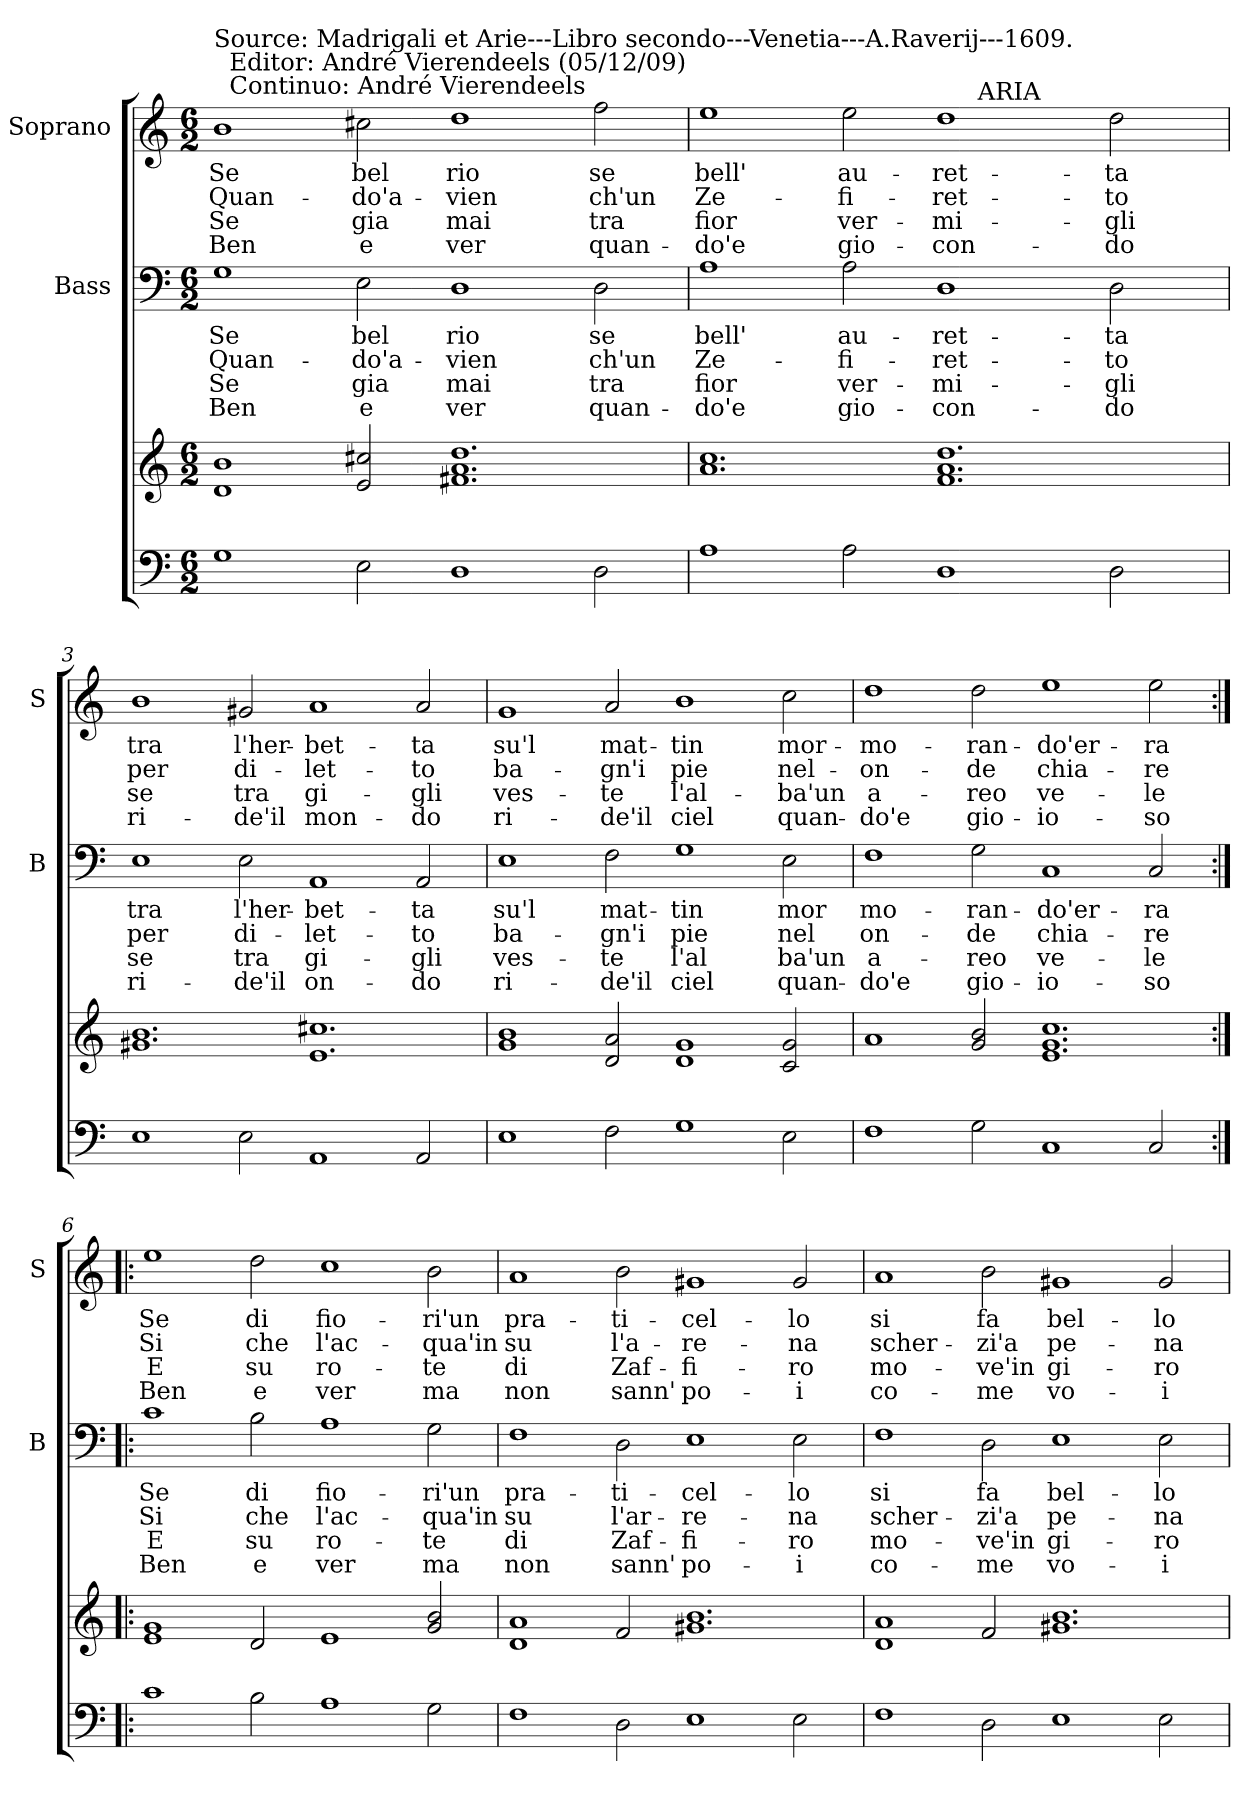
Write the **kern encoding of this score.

**kern	**kern	**kern	**text	**text	**text	**text	**kern	**text	**text	**text	**text
*part3	*part3	*part2	*part2	*part2	*part2	*part2	*part1	*part1	*part1	*part1	*part1
*staff4	*staff3	*staff2	*staff2	*staff2	*staff2	*staff2	*staff1	*staff1	*staff1	*staff1	*staff1
*	*	*I"Bass	*	*	*	*	*I"Soprano	*	*	*	*
*	*	*I'B	*	*	*	*	*I'S	*	*	*	*
*clefF4	*clefG2	*clefF4	*	*	*	*	*clefG2	*	*	*	*
*k[]	*k[]	*k[]	*	*	*	*	*k[]	*	*	*	*
*C:	*C:	*C:	*	*	*	*	*C:	*	*	*	*
*M6/2	*M6/2	*M6/2	*	*	*	*	*M6/2	*	*	*	*
=1	=1	=1	=1	=1	=1	=1	=1	=1	=1	=1	=1
!	!	!	!	!	!	!	!LO:TX:a:t=Source&colon; Madrigali et Arie---Libro secondo---Venetia---A.Raverij---1609.\n    Editor&colon; André Vierendeels  (05/12/09)\n    Continuo&colon; André Vierendeels	!	!	!	!
1G	1d 1b	1G	Se	Quan-	Se	Ben	1b	Se	Quan-	Se	Ben
2E\	2e/ 2cc#X/	2E\	bel	-do'a-	gia	e	2cc#X\	bel	-do'a-	gia	e
1D	1.f#X 1.a 1.dd	1D	rio	-vien	mai	ver	1dd	rio	-vien	mai	ver
2D\	.	2D\	se	ch'un	tra	quan-	2ff\	se	ch'un	tra	quan-
=2	=2	=2	=2	=2	=2	=2	=2	=2	=2	=2	=2
*	*	*	*	*	*	*	*^	*	*	*	*
1A	1.a 1.cc	1A	bell'	Ze-	fior	-do'e	1ee	1ryy	bell'	Ze-	fior	-do'e
2A\	.	2A\	au-	-fi-	ver-	gio-	2ee\	2ryy	au-	-fi-	ver-	gio-
1D	1.f 1.a 1.dd	1D	-ret-	-ret-	-mi-	-con-	1dd	8ryy	-ret-	-ret-	-mi-	-con-
!	!	!	!	!	!	!	!	!LO:TX:a:t=ARIA	!	!	!	!
.	.	.	.	.	.	.	.	1ryy	.	.	.	.
2D\	.	2D\	-ta	-to	-gli	-do	2dd\	.	-ta	-to	-gli	-do
.	.	.	.	.	.	.	.	4.ryy	.	.	.	.
*	*	*	*	*	*	*	*v	*v	*	*	*	*
=3	=3	=3	=3	=3	=3	=3	=3	=3	=3	=3	=3
1E	1.g#X 1.b	1E	tra	per	se	ri-	1b	tra	per	se	ri-
2E\	.	2E\	l'her-	di-	tra	-de'il	2g#X/	l'her-	di-	tra	-de'il
1AA	1.e 1.cc#X	1AA	-bet-	-let-	gi-	on-	1a	-bet-	-let-	gi-	mon-
2AA/	.	2AA/	-ta	-to	-gli	-do	2a/	-ta	-to	-gli	-do
=4	=4	=4	=4	=4	=4	=4	=4	=4	=4	=4	=4
1E	1g 1b	1E	su'l	ba-	ves-	ri-	1g	su'l	ba-	ves-	ri-
2F\	2d/ 2a/	2F\	mat-	-gn'i	-te	-de'il	2a/	mat-	-gn'i	-te	-de'il
1G	1d 1g	1G	-tin	pie	l'al	ciel	1b	-tin	pie	l'al-	ciel
2E\	2c/ 2g/	2E\	mor	nel	ba'un	quan-	2cc\	mor-	nel-	-ba'un	quan-
!!LO:LB:g=z
=5	=5	=5	=5	=5	=5	=5	=5	=5	=5	=5	=5
1F	1a	1F	mo-	on-	a-	-do'e	1dd	-mo-	-on-	a-	-do'e
2G\	2g/ 2b/	2G\	-ran-	-de	-reo	gio-	2dd\	-ran-	-de	-reo	gio-
1C	1.e 1.g 1.cc	1C	-do'er-	chia-	ve-	-io-	1ee	-do'er-	chia-	ve-	-io-
2C/	.	2C/	-ra	-re	-le	-so	2ee\	-ra	-re	-le	-so
=6:|!|:	=6:|!|:	=6:|!|:	=6:|!|:	=6:|!|:	=6:|!|:	=6:|!|:	=6:|!|:	=6:|!|:	=6:|!|:	=6:|!|:	=6:|!|:
1c	1e 1g	1c	Se	Si	E	Ben	1ee	Se	Si	E	Ben
2B\	2d/	2B\	di	che	su	e	2dd\	di	che	su	e
1A	1e	1A	fio-	l'ac-	ro-	ver	1cc	fio-	l'ac-	ro-	ver
2G\	2g/ 2b/	2G\	-ri'un	-qua'in	-te	ma	2b\	-ri'un	-qua'in	-te	ma
=7	=7	=7	=7	=7	=7	=7	=7	=7	=7	=7	=7
1F	1d 1a	1F	pra-	su	di	non	1a	pra-	su	di	non
2D\	2f/	2D\	-ti-	l'ar-	Zaf-	sann'	2b\	-ti-	l'a-	Zaf-	sann'
1E	1.g#X 1.b	1E	-cel-	-re-	-fi-	po-	1g#X	-cel-	-re-	-fi-	po-
2E\	.	2E\	-lo	-na	-ro	-i	2g#/	-lo	-na	-ro	-i
=8	=8	=8	=8	=8	=8	=8	=8	=8	=8	=8	=8
1F	1d 1a	1F	si	scher-	mo-	co-	1a	si	scher-	mo-	co-
2D\	2f/	2D\	fa	-zi'a	-ve'in	-me	2b\	fa	-zi'a	-ve'in	-me
1E	1.g#X 1.b	1E	bel-	pe-	gi-	vo-	1g#X	bel-	pe-	gi-	vo-
2E\	.	2E\	-lo	-na	-ro	-i	2g#/	-lo	-na	-ro	-i
=	=	=	=	=	=	=	=	=	=	=	=
*-	*-	*-	*-	*-	*-	*-	*-	*-	*-	*-	*-
